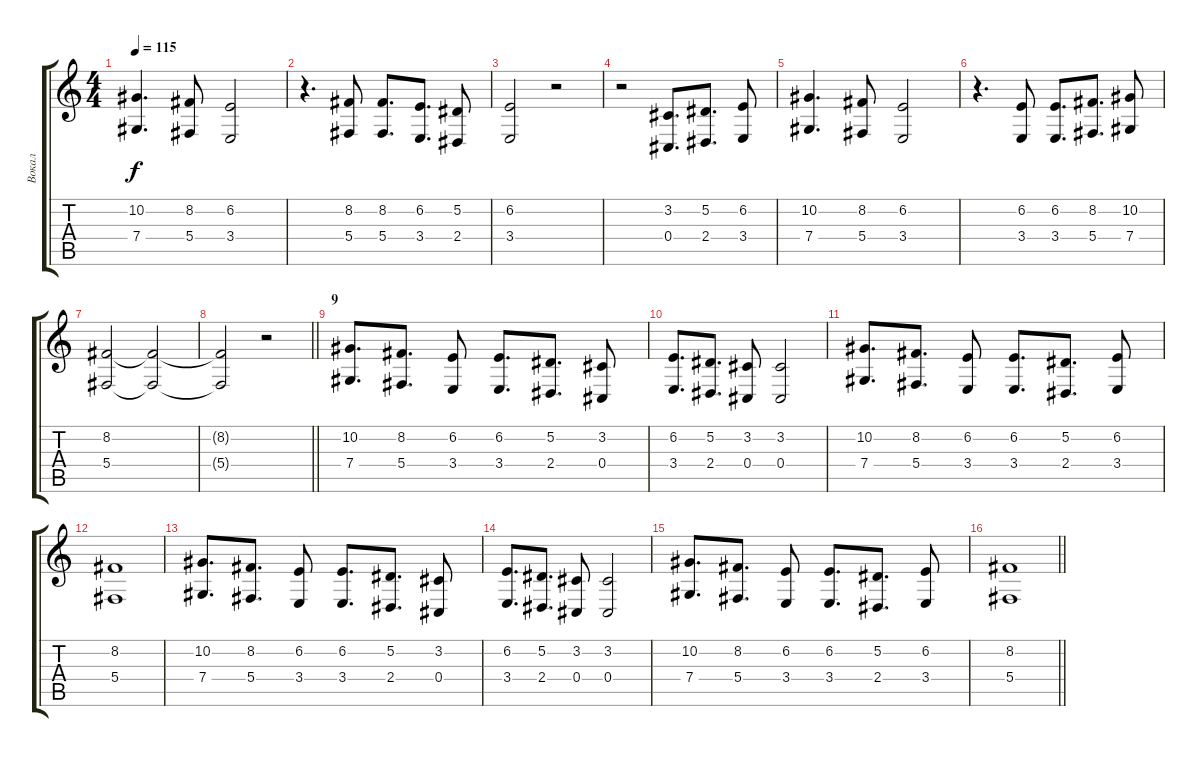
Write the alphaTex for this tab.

\track ("Вокал" "Вокал") {instrument stringensemble1}
\staff {score tabs}
\tuning (Eb4 Bb3 Gb3 Db3 Ab2 Eb2) {hide}
\ts (4 4)
\tempo 115
\clef g2
\ks c
(10.2 7.4).4{d dy f} (8.2 5.4).8 (6.2 3.4).2 |
r.4{d} (8.2 5.4).8 (8.2 5.4).8{d} (6.2 3.4).8{d} (5.2 2.4).8 |
(6.2 3.4).2 r.2 |
r.2 (3.2 0.4).8{d} (5.2 2.4).8{d} (6.2 3.4).8 |
(10.2 7.4).4{d} (8.2 5.4).8 (6.2 3.4).2 |
r.4{d} (6.2 3.4).8 (6.2 3.4).8{d} (8.2 5.4).8{d} (10.2 7.4).8 |
(8.2 5.4).2 (8.2{t} 5.4{t}).2 |
\barLineRight lightlight
(8.2{t} 5.4{t}).2 r.2 |
\section ("" "9")
(10.2 7.4).8{d} (8.2 5.4).8{d} (6.2 3.4).8 (6.2 3.4).8{d} (5.2 2.4).8{d} (3.2 0.4).8 |
(6.2 3.4).8{d} (5.2 2.4).8{d} (3.2 0.4).8 (3.2 0.4).2 |
(10.2 7.4).8{d} (8.2 5.4).8{d} (6.2 3.4).8 (6.2 3.4).8{d} (5.2 2.4).8{d} (6.2 3.4).8 |
(8.2 5.4).1 |
(10.2 7.4).8{d} (8.2 5.4).8{d} (6.2 3.4).8 (6.2 3.4).8{d} (5.2 2.4).8{d} (3.2 0.4).8 |
(6.2 3.4).8{d} (5.2 2.4).8{d} (3.2 0.4).8 (3.2 0.4).2 |
(10.2 7.4).8{d} (8.2 5.4).8{d} (6.2 3.4).8 (6.2 3.4).8{d} (5.2 2.4).8{d} (6.2 3.4).8 |
\barLineRight lightlight
(8.2 5.4).1
